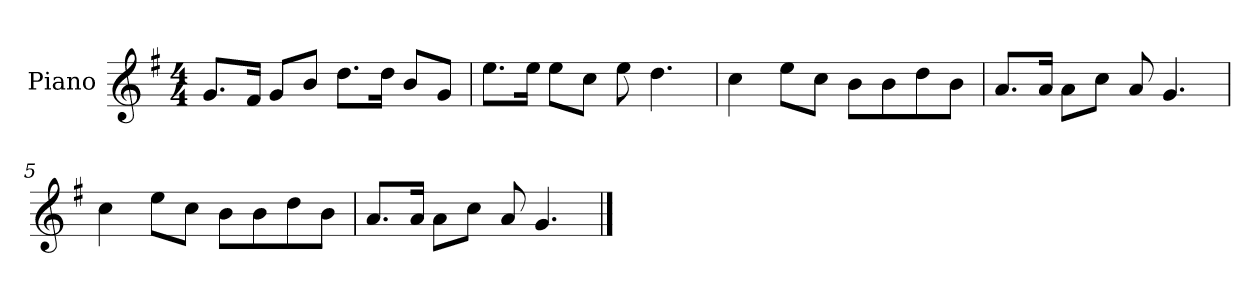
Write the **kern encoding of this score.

**kern
*part1
*staff1
*I"Piano
*I'P-no
*clefG2
*k[f#]
*M4/4
*MM90
=1
8.g/L
16f#/Jk
8g/L
8b/J
8.dd\L
16dd\Jk
8b/L
8g/J
=2
8.ee\L
16ee\Jk
8ee\L
8cc\J
8ee\
4.dd\
=3
4cc\
8ee\L
8cc\J
8b\L
8b\
8dd\
8b\J
=4
8.a/L
16a/Jk
8a\L
8cc\J
8a/
4.g/
=5
4cc\
8ee\L
8cc\J
8b\L
8b\
8dd\
8b\J
!!LO:LB:g=z
=6
8.a/L
16a/Jk
8a\L
8cc\J
8a/
4.g/
==
*-
